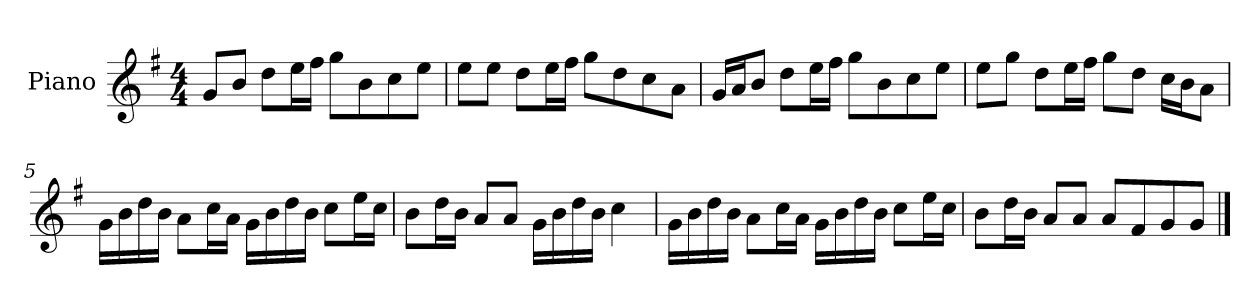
**kern
*part1
*staff1
*I"Piano
*I'P-no
*clefG2
*k[f#]
*M4/4
*MM90
=1
8g/L
8b/J
8dd\L
16ee\L
16ff#\JJ
8gg\L
8b\
8cc\
8ee\J
=2
8ee\L
8ee\J
8dd\L
16ee\L
16ff#\JJ
8gg\L
8dd\
8cc\
8a\J
=3
16g/LL
16a/J
8b/J
8dd\L
16ee\L
16ff#\JJ
8gg\L
8b\
8cc\
8ee\J
=4
8ee\L
8gg\J
8dd\L
16ee\L
16ff#\JJ
8gg\L
8dd\J
16cc\LL
16b\J
8a\J
!!LO:LB:g=z
=5
16g\LL
16b\
16dd\
16b\JJ
8a\L
16cc\L
16a\JJ
16g\LL
16b\
16dd\
16b\JJ
8cc\L
16ee\L
16cc\JJ
=6
8b\L
16dd\L
16b\JJ
8a/L
8a/J
16g\LL
16b\
16dd\
16b\JJ
4cc\
=7
16g\LL
16b\
16dd\
16b\JJ
8a\L
16cc\L
16a\JJ
16g\LL
16b\
16dd\
16b\JJ
8cc\L
16ee\L
16cc\JJ
!!LO:LB:g=z
=8
8b\L
16dd\L
16b\JJ
8a/L
8a/J
8a/L
8f#/
8g/
8g/J
==
*-
